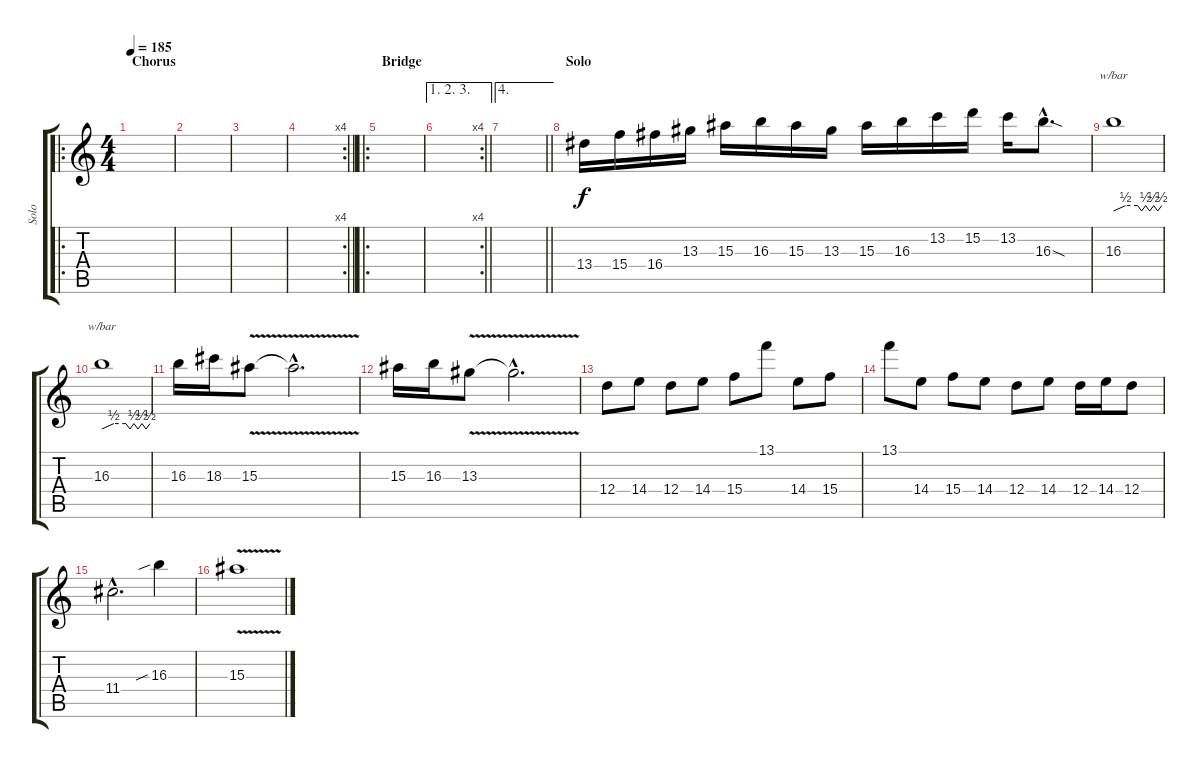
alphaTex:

\track ("Solo" "Solo") {instrument overdrivenguitar}
\staff {score tabs}
\tuning (E4 B3 G3 D3 A2 D2) {hide}
\ro
\ts (4 4)
\section ("" "Chorus")
\tempo 185
\clef g2
\ks c
|
|
|
\rc 4
\barLineRight lightlight
|
\ro
\section ("" "Bridge")
|
\ae (1 2 3)
\rc 4
\barLineRight lightlight
|
\ae 4
\barLineRight lightlight
|
\section ("" "Solo")
13.4.16 15.4.16 16.4.16 13.3.16 15.3.16 16.3.16 15.3.16 13.3.16 15.3.16 16.3.16 13.2.16 15.2.16 13.2.16 16.3{sod hac}.8{d} |
16.3.1{tbe (custom default 0 0 15 2 30 2 35 0 40 2 45 0 50 2 55 0 60 2)} |
16.3.1{tbe (custom default 0 0 15 2 30 2 35 0 40 2 45 0 50 2 55 0 60 2)} |
16.3.16 18.3.16 15.3{v}.8 15.3{hac t}.2{d} |
15.3.16 16.3.16 13.3{v}.8 13.3{hac t}.2{d} |
12.4.8 14.4.8 12.4.8 14.4.8 15.4.8 13.1.8 14.4.8 15.4.8 |
13.1.8 14.4.8 15.4.8 14.4.8 12.4.8 14.4.8 12.4.16 14.4.16 12.4.8 |
11.4{hac}.2{d} 16.3{sib}.4 |
15.3{v}.1
